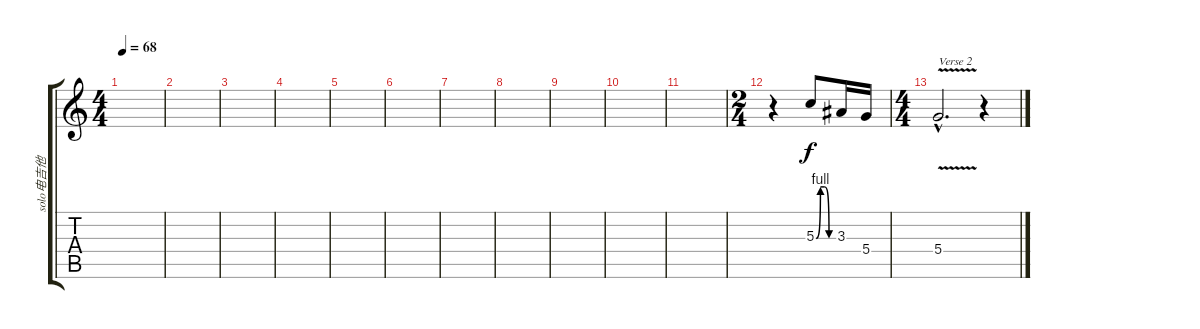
\track ("solo电吉他" "solo电吉他") {instrument overdrivenguitar}
\staff {score tabs}
\tuning (E4 B3 G3 D3 A2 E2) {hide}
\ts (4 4)
\tempo 68
\clef g2
\ks c
|
|
|
|
|
|
|
|
|
|
|
\ts (2 4)
r.4 5.3{be (custom 0 0 15 4 30 4 45 0 60 0)}.8 3.3.16 5.4.16 |
\ts (4 4)
5.4{v hac}.2{d txt "Verse 2"} r.4
